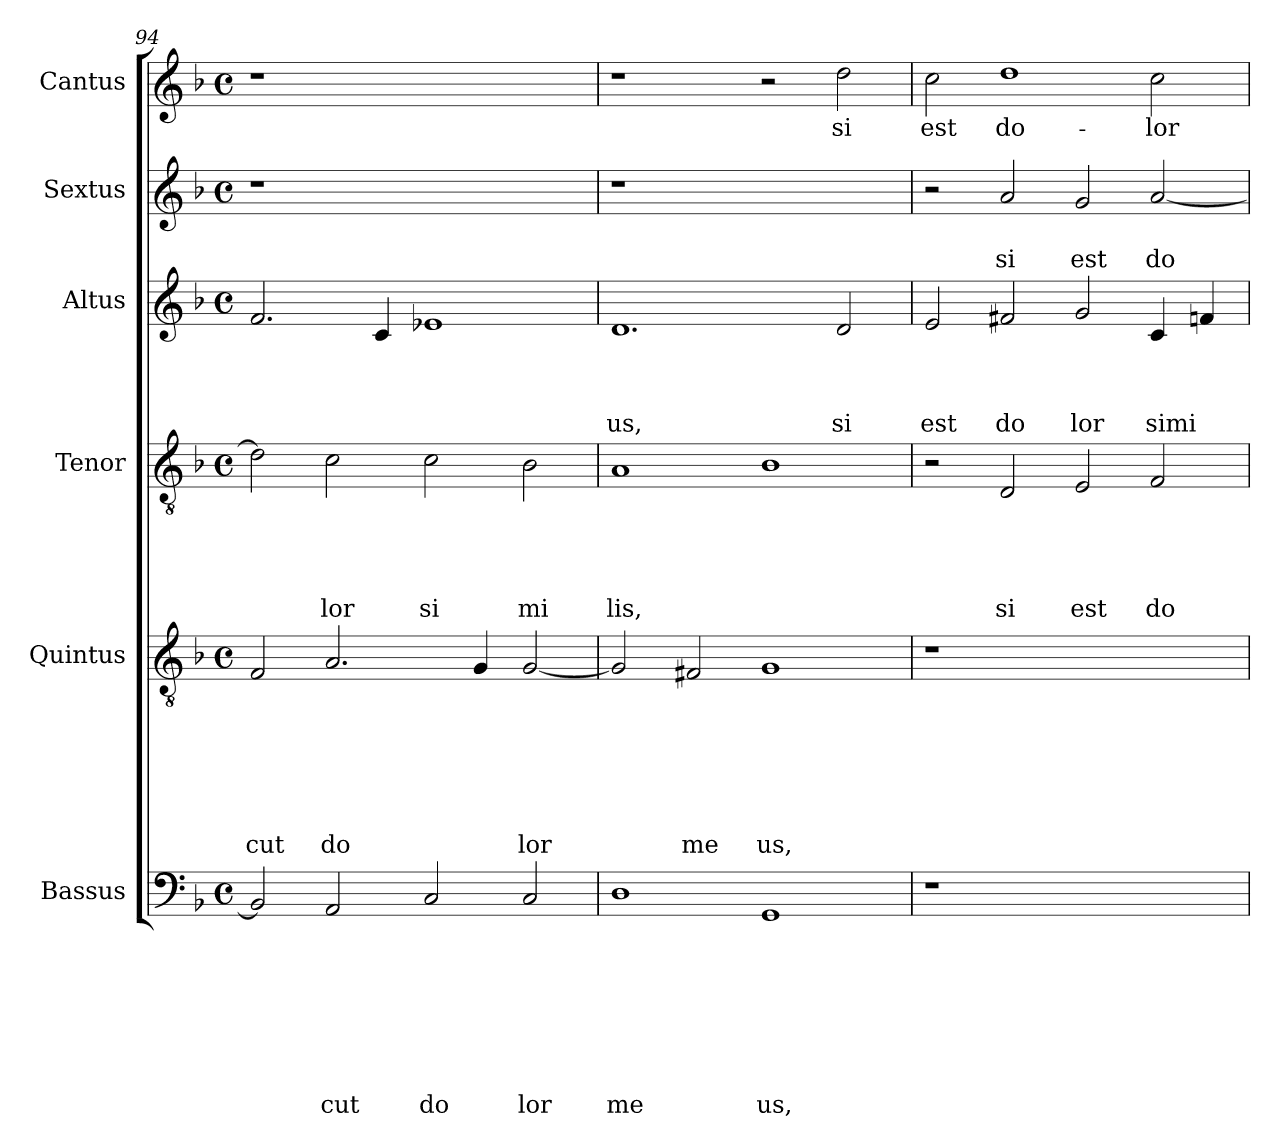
**kern	**text	**text	**text	**text	**text	**text	**text	**text	**kern	**text	**text	**text	**text	**text	**text	**text	**kern	**text	**text	**text	**text	**text	**kern	**text	**text	**text	**text	**kern	**text	**text	**kern	**text
*part6	*part6	*part6	*part6	*part6	*part6	*part6	*part6	*part6	*part5	*part5	*part5	*part5	*part5	*part5	*part5	*part5	*part4	*part4	*part4	*part4	*part4	*part4	*part3	*part3	*part3	*part3	*part3	*part2	*part2	*part2	*part1	*part1
*staff6	*staff6	*staff6	*staff6	*staff6	*staff6	*staff6	*staff6	*staff6	*staff5	*staff5	*staff5	*staff5	*staff5	*staff5	*staff5	*staff5	*staff4	*staff4	*staff4	*staff4	*staff4	*staff4	*staff3	*staff3	*staff3	*staff3	*staff3	*staff2	*staff2	*staff2	*staff1	*staff1
*I"Bassus	*	*	*	*	*	*	*	*	*I"Quintus	*	*	*	*	*	*	*	*I"Tenor	*	*	*	*	*	*I"Altus	*	*	*	*	*I"Sextus	*	*	*I"Cantus	*
*clefF4	*	*	*	*	*	*	*	*	*clefGv2	*	*	*	*	*	*	*	*clefGv2	*	*	*	*	*	*clefG2	*	*	*	*	*clefG2	*	*	*clefG2	*
*k[b-]	*	*	*	*	*	*	*	*	*k[b-]	*	*	*	*	*	*	*	*k[b-]	*	*	*	*	*	*k[b-]	*	*	*	*	*k[b-]	*	*	*k[b-]	*
*F:	*	*	*	*	*	*	*	*	*F:	*	*	*	*	*	*	*	*F:	*	*	*	*	*	*F:	*	*	*	*	*F:	*	*	*F:	*
*M4/4	*	*	*	*	*	*	*	*	*M4/4	*	*	*	*	*	*	*	*M4/4	*	*	*	*	*	*M4/4	*	*	*	*	*M4/4	*	*	*M4/4	*
*met(c)	*	*	*	*	*	*	*	*	*met(c)	*	*	*	*	*	*	*	*met(c)	*	*	*	*	*	*met(c)	*	*	*	*	*met(c)	*	*	*met(c)	*
=94	=94	=94	=94	=94	=94	=94	=94	=94	=94	=94	=94	=94	=94	=94	=94	=94	=94	=94	=94	=94	=94	=94	=94	=94	=94	=94	=94	=94	=94	=94	=94	=94
!	!	!	!	!	!	!	!	!	!	!	!	!	!	!	!	!LO:LY:b	!	!	!	!	!	!	!	!	!	!	!	!	!	!	!	!
2BB-/]	.	.	.	.	.	.	.	.	2F/	.	.	.	.	.	.	cut	2d\]	.	.	.	.	.	2.f/	.	.	.	.	1r	.	.	1r	.
!	!	!	!	!	!	!	!	!LO:LY:b	!	!	!	!	!	!	!	!LO:LY:b	!	!	!	!	!	!LO:LY:b	!	!	!	!	!	!	!	!	!	!
2AA/	.	.	.	.	.	.	.	cut	2.A/	.	.	.	.	.	.	do	2c\	.	.	.	.	lor	.	.	.	.	.	.	.	.	.	.
.	.	.	.	.	.	.	.	.	.	.	.	.	.	.	.	.	.	.	.	.	.	.	4c/	.	.	.	.	.	.	.	.	.
!	!	!	!	!	!	!	!	!LO:LY:b	!	!	!	!	!	!	!	!	!	!	!	!	!	!LO:LY:b	!	!	!	!	!	!	!	!	!	!
2C/	.	.	.	.	.	.	.	do	.	.	.	.	.	.	.	.	2c\	.	.	.	.	si	1e-X	.	.	.	.	1ryy	.	.	1ryy	.
.	.	.	.	.	.	.	.	.	4G/	.	.	.	.	.	.	.	.	.	.	.	.	.	.	.	.	.	.	.	.	.	.	.
!	!	!	!	!	!	!	!	!LO:LY:b	!	!	!	!	!	!	!	!LO:LY:b	!	!	!	!	!	!LO:LY:b	!	!	!	!	!	!	!	!	!	!
2C/	.	.	.	.	.	.	.	lor	[<2G/	.	.	.	.	.	.	lor	2B-\	.	.	.	.	mi	.	.	.	.	.	.	.	.	.	.
=95	=95	=95	=95	=95	=95	=95	=95	=95	=95	=95	=95	=95	=95	=95	=95	=95	=95	=95	=95	=95	=95	=95	=95	=95	=95	=95	=95	=95	=95	=95	=95	=95
!	!	!	!	!	!	!	!	!LO:LY:b	!	!	!	!	!	!	!	!	!	!	!	!	!	!LO:LY:b	!	!	!	!	!LO:LY:b	!	!	!	!	!
1D	.	.	.	.	.	.	.	me	2G/]	.	.	.	.	.	.	.	1A	.	.	.	.	lis,	1.d	.	.	.	us,	1r	.	.	1r	.
!	!	!	!	!	!	!	!	!	!	!	!	!	!	!	!	!LO:LY:b	!	!	!	!	!	!	!	!	!	!	!	!	!	!	!	!
.	.	.	.	.	.	.	.	.	2F#X/	.	.	.	.	.	.	me	.	.	.	.	.	.	.	.	.	.	.	.	.	.	.	.
!	!	!	!	!	!	!	!	!LO:LY:b	!	!	!	!	!	!	!	!LO:LY:b	!	!	!	!	!	!	!	!	!	!	!	!	!	!	!	!
1GG	.	.	.	.	.	.	.	us,	1G	.	.	.	.	.	.	us,	1B-	.	.	.	.	.	.	.	.	.	.	1ryy	.	.	2r	.
!	!	!	!	!	!	!	!	!	!	!	!	!	!	!	!	!	!	!	!	!	!	!	!	!	!	!	!LO:LY:b	!	!	!	!	!LO:LY:b
.	.	.	.	.	.	.	.	.	.	.	.	.	.	.	.	.	.	.	.	.	.	.	2d/	.	.	.	si	.	.	.	2dd\	si
=96	=96	=96	=96	=96	=96	=96	=96	=96	=96	=96	=96	=96	=96	=96	=96	=96	=96	=96	=96	=96	=96	=96	=96	=96	=96	=96	=96	=96	=96	=96	=96	=96
!	!	!	!	!	!	!	!	!	!	!	!	!	!	!	!	!	!	!	!	!	!	!	!	!	!	!	!LO:LY:b	!	!	!	!	!LO:LY:b
1r	.	.	.	.	.	.	.	.	1r	.	.	.	.	.	.	.	2r	.	.	.	.	.	2e/	.	.	.	est	2r	.	.	2cc\	est
!	!	!	!	!	!	!	!	!	!	!	!	!	!	!	!	!	!	!	!	!	!	!LO:LY:b	!	!	!	!	!LO:LY:b	!	!	!LO:LY:b	!	!LO:LY:b
.	.	.	.	.	.	.	.	.	.	.	.	.	.	.	.	.	2D/	.	.	.	.	si	2f#X/	.	.	.	do	2a/	.	si	1dd	do-
!	!	!	!	!	!	!	!	!	!	!	!	!	!	!	!	!	!	!	!	!	!	!LO:LY:b	!	!	!	!	!LO:LY:b	!	!	!LO:LY:b	!	!
1ryy	.	.	.	.	.	.	.	.	1ryy	.	.	.	.	.	.	.	2E/	.	.	.	.	est	2g/	.	.	.	lor	2g/	.	est	.	.
!	!	!	!	!	!	!	!	!	!	!	!	!	!	!	!	!	!	!	!	!	!	!LO:LY:b	!	!	!	!	!LO:LY:b	!	!	!LO:LY:b	!	!LO:LY:b
.	.	.	.	.	.	.	.	.	.	.	.	.	.	.	.	.	2F/	.	.	.	.	do	4c/	.	.	.	simi	[<2a/	.	do-	2cc\	-lor
.	.	.	.	.	.	.	.	.	.	.	.	.	.	.	.	.	.	.	.	.	.	.	4fn/	.	.	.	.	.	.	.	.	.
=	=	=	=	=	=	=	=	=	=	=	=	=	=	=	=	=	=	=	=	=	=	=	=	=	=	=	=	=	=	=	=	=
*-	*-	*-	*-	*-	*-	*-	*-	*-	*-	*-	*-	*-	*-	*-	*-	*-	*-	*-	*-	*-	*-	*-	*-	*-	*-	*-	*-	*-	*-	*-	*-	*-
